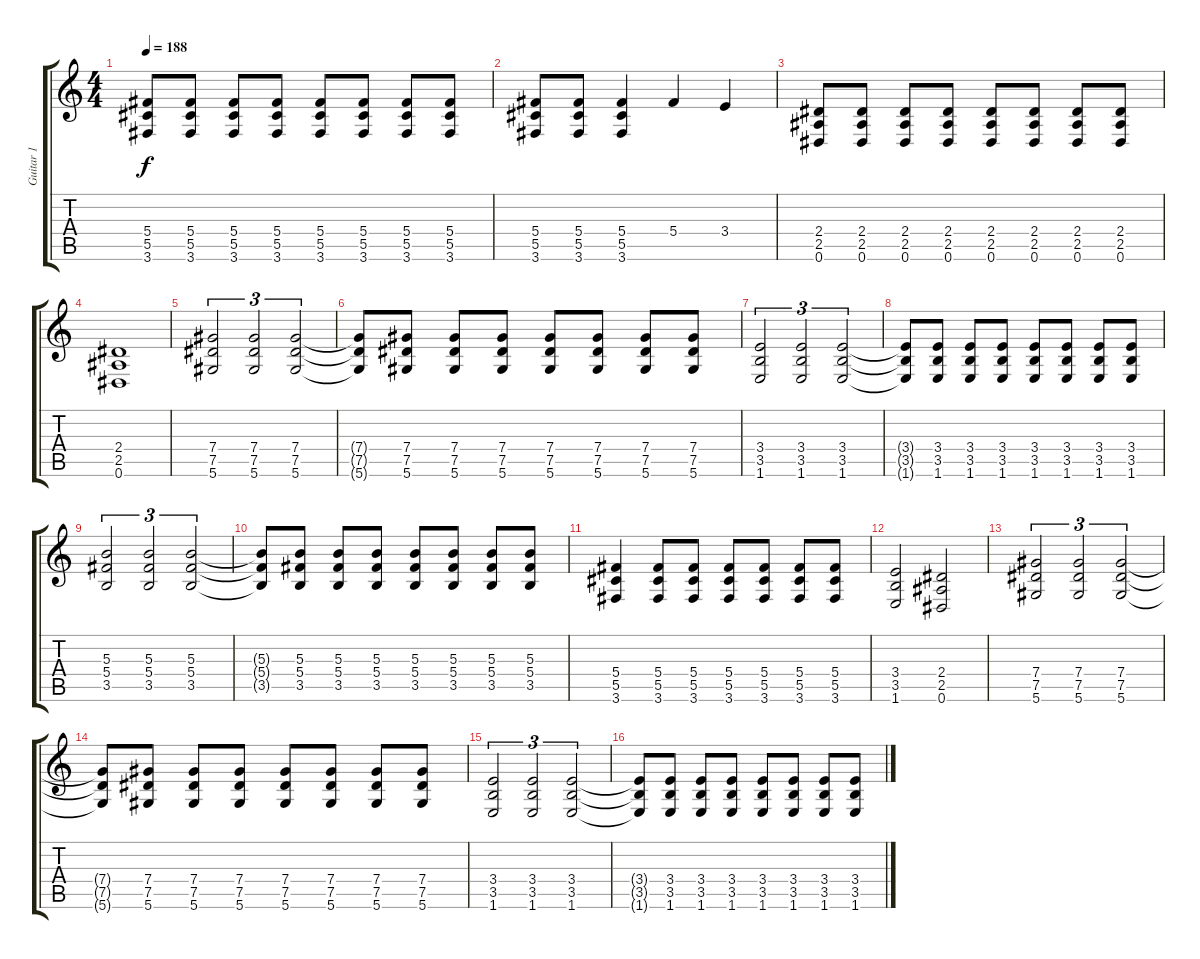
\track ("Guitar 1" "Guitar 1") {instrument distortionguitar}
\staff {score tabs}
\tuning (Eb4 Bb3 Gb3 Db3 Ab2 Eb2) {hide}
\ts (4 4)
\tempo 188
\clef g2
\ks c
(5.4 5.5 3.6).8{dy f} (5.4 5.5 3.6).8 (5.4 5.5 3.6).8 (5.4 5.5 3.6).8 (5.4 5.5 3.6).8 (5.4 5.5 3.6).8 (5.4 5.5 3.6).8 (5.4 5.5 3.6).8 |
(5.4 5.5 3.6).8 (5.4 5.5 3.6).8 (5.4 5.5 3.6).4 5.4.4 3.4.4 |
(2.4 2.5 0.6).8 (2.4 2.5 0.6).8 (2.4 2.5 0.6).8 (2.4 2.5 0.6).8 (2.4 2.5 0.6).8 (2.4 2.5 0.6).8 (2.4 2.5 0.6).8 (2.4 2.5 0.6).8 |
(2.4 2.5 0.6).1 |
(7.4 7.5 5.6).2{tu (3 2)} (7.4 7.5 5.6).2{tu (3 2)} (7.4 7.5 5.6).2{tu (3 2)} |
(7.4{t} 7.5{t} 5.6{t}).8 (7.4 7.5 5.6).8 (7.4 7.5 5.6).8 (7.4 7.5 5.6).8 (7.4 7.5 5.6).8 (7.4 7.5 5.6).8 (7.4 7.5 5.6).8 (7.4 7.5 5.6).8 |
(3.4 3.5 1.6).2{tu (3 2)} (3.4 3.5 1.6).2{tu (3 2)} (3.4 3.5 1.6).2{tu (3 2)} |
(3.4{t} 3.5{t} 1.6{t}).8 (3.4 3.5 1.6).8 (3.4 3.5 1.6).8 (3.4 3.5 1.6).8 (3.4 3.5 1.6).8 (3.4 3.5 1.6).8 (3.4 3.5 1.6).8 (3.4 3.5 1.6).8 |
(5.3 5.4 3.5).2{tu (3 2)} (5.3 5.4 3.5).2{tu (3 2)} (5.3 5.4 3.5).2{tu (3 2)} |
(5.3{t} 5.4{t} 3.5{t}).8 (5.3 5.4 3.5).8 (5.3 5.4 3.5).8 (5.3 5.4 3.5).8 (5.3 5.4 3.5).8 (5.3 5.4 3.5).8 (5.3 5.4 3.5).8 (5.3 5.4 3.5).8 |
(5.4 5.5 3.6).4 (5.4 5.5 3.6).8 (5.4 5.5 3.6).8 (5.4 5.5 3.6).8 (5.4 5.5 3.6).8 (5.4 5.5 3.6).8 (5.4 5.5 3.6).8 |
(3.4 3.5 1.6).2 (2.4 2.5 0.6).2 |
(7.4 7.5 5.6).2{tu (3 2)} (7.4 7.5 5.6).2{tu (3 2)} (7.4 7.5 5.6).2{tu (3 2)} |
(7.4{t} 7.5{t} 5.6{t}).8 (7.4 7.5 5.6).8 (7.4 7.5 5.6).8 (7.4 7.5 5.6).8 (7.4 7.5 5.6).8 (7.4 7.5 5.6).8 (7.4 7.5 5.6).8 (7.4 7.5 5.6).8 |
(3.4 3.5 1.6).2{tu (3 2)} (3.4 3.5 1.6).2{tu (3 2)} (3.4 3.5 1.6).2{tu (3 2)} |
(3.4{t} 3.5{t} 1.6{t}).8 (3.4 3.5 1.6).8 (3.4 3.5 1.6).8 (3.4 3.5 1.6).8 (3.4 3.5 1.6).8 (3.4 3.5 1.6).8 (3.4 3.5 1.6).8 (3.4 3.5 1.6).8
